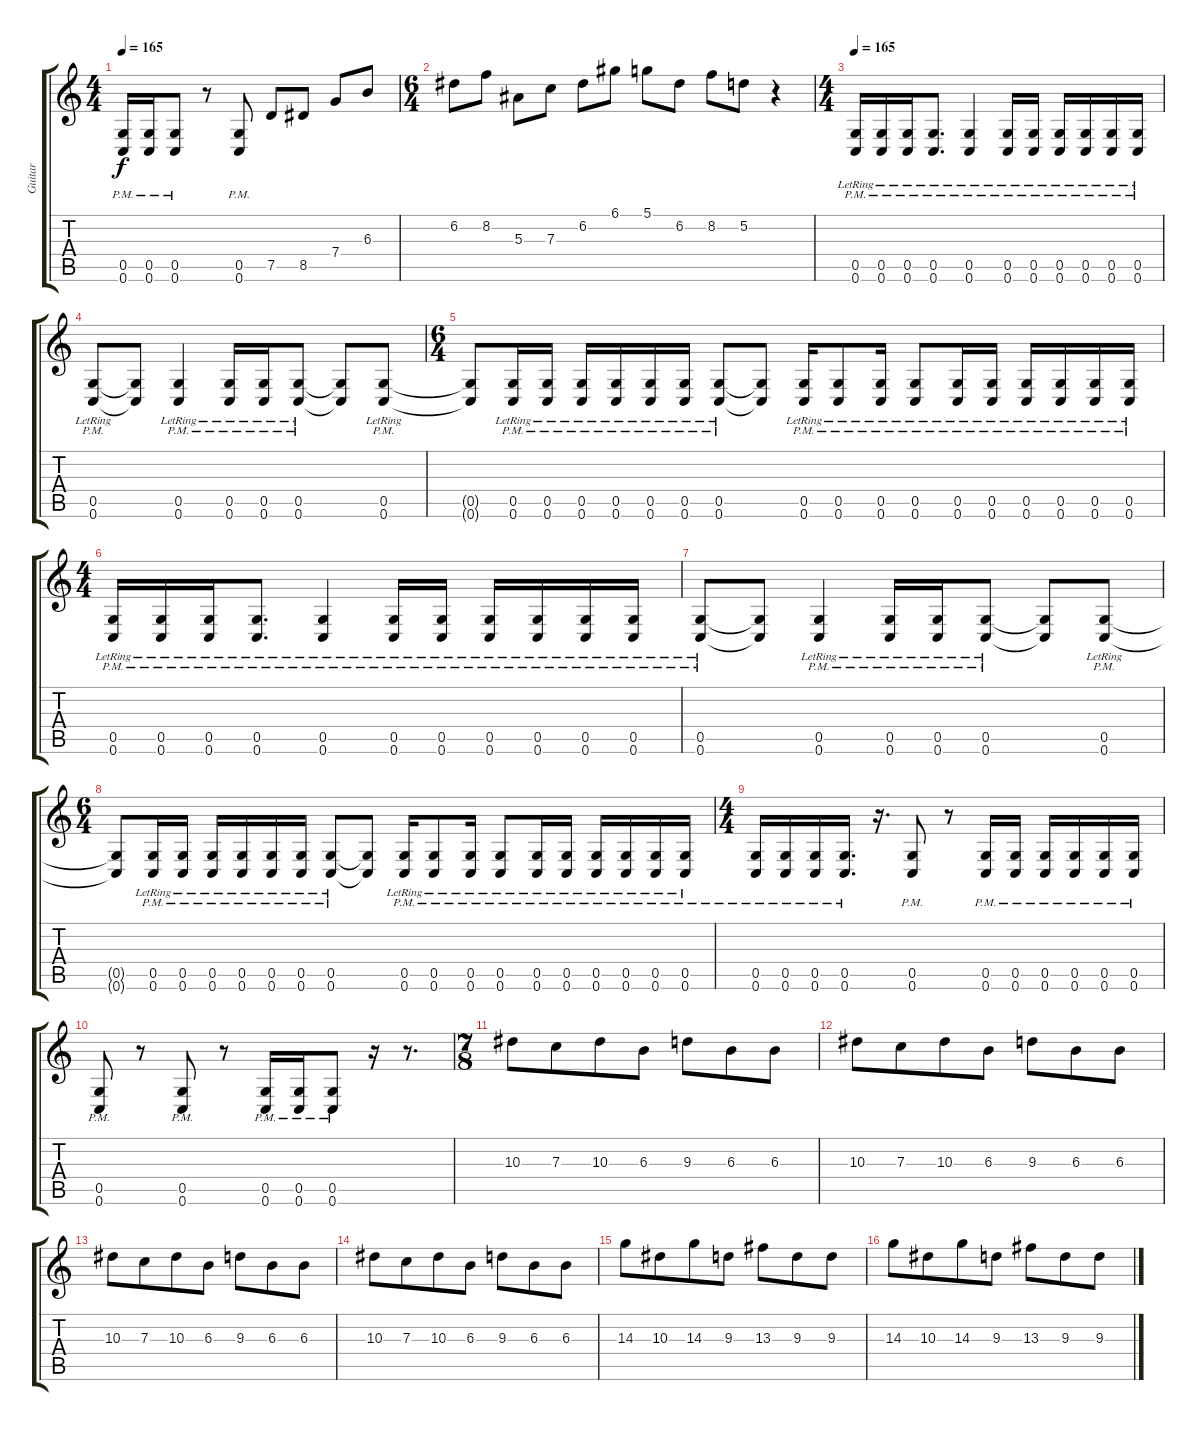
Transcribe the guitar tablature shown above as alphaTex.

\track ("Guitar" "Guitar") {instrument distortionguitar}
\staff {score tabs}
\tuning (D4 A3 F3 C3 G2 C2) {hide}
\ts (4 4)
\tempo 165
\clef g2
\ks c
(0.5{pm} 0.6{pm}).16{dy f} (0.5{pm} 0.6{pm}).16 (0.5{pm} 0.6{pm}).8 r.8 (0.5{pm} 0.6{pm}).8 7.5.8 8.5.8 7.4.8 6.3.8 |
\ts (6 4)
6.2.8 8.2.8 5.3.8 7.3.8 6.2.8 6.1.8 5.1.8 6.2.8 8.2.8 5.2.8 r.4 |
\ts (4 4)
\tempo 165
(0.5{pm lr} 0.6{pm lr}).16 (0.5{pm lr} 0.6{pm lr}).16 (0.5{pm lr} 0.6{pm lr}).16 (0.5{pm lr} 0.6{pm lr}).8{d} (0.5{pm lr} 0.6{pm lr}).4 (0.5{pm lr} 0.6{pm lr}).16 (0.5{pm lr} 0.6{pm lr}).16 (0.5{pm lr} 0.6{pm lr}).16 (0.5{pm lr} 0.6{pm lr}).16 (0.5{pm lr} 0.6{pm lr}).16 (0.5{pm lr} 0.6{pm lr}).16 |
(0.5{pm lr} 0.6{pm lr}).8 (0.5{t} 0.6{t}).8 (0.5{pm lr} 0.6{pm lr}).4 (0.5{pm lr} 0.6{pm lr}).16 (0.5{pm lr} 0.6{pm lr}).16 (0.5{pm lr} 0.6{pm lr}).8 (0.5{t} 0.6{t}).8 (0.5{pm lr} 0.6{pm lr}).8 |
\ts (6 4)
(0.5{t} 0.6{t}).8 (0.5{pm lr} 0.6{pm lr}).16 (0.5{pm lr} 0.6{pm lr}).16 (0.5{pm lr} 0.6{pm lr}).16 (0.5{pm lr} 0.6{pm lr}).16 (0.5{pm lr} 0.6{pm lr}).16 (0.5{pm lr} 0.6{pm lr}).16 (0.5{pm lr} 0.6{pm lr}).8 (0.5{t} 0.6{t}).8 (0.5{pm lr} 0.6{pm lr}).16 (0.5{pm lr} 0.6{pm lr}).8 (0.5{pm lr} 0.6{pm lr}).16 (0.5{pm lr} 0.6{pm lr}).8 (0.5{pm lr} 0.6{pm lr}).16 (0.5{pm lr} 0.6{pm lr}).16 (0.5{pm lr} 0.6{pm lr}).16 (0.5{pm lr} 0.6{pm lr}).16 (0.5{pm lr} 0.6{pm lr}).16 (0.5{pm lr} 0.6{pm lr}).16 |
\ts (4 4)
(0.5{pm lr} 0.6{pm lr}).16 (0.5{pm lr} 0.6{pm lr}).16 (0.5{pm lr} 0.6{pm lr}).16 (0.5{pm lr} 0.6{pm lr}).8{d} (0.5{pm lr} 0.6{pm lr}).4 (0.5{pm lr} 0.6{pm lr}).16 (0.5{pm lr} 0.6{pm lr}).16 (0.5{pm lr} 0.6{pm lr}).16 (0.5{pm lr} 0.6{pm lr}).16 (0.5{pm lr} 0.6{pm lr}).16 (0.5{pm lr} 0.6{pm lr}).16 |
(0.5{pm lr} 0.6{pm lr}).8 (0.5{t} 0.6{t}).8 (0.5{pm lr} 0.6{pm lr}).4 (0.5{pm lr} 0.6{pm lr}).16 (0.5{pm lr} 0.6{pm lr}).16 (0.5{pm lr} 0.6{pm lr}).8 (0.5{t} 0.6{t}).8 (0.5{pm lr} 0.6{pm lr}).8 |
\ts (6 4)
(0.5{t} 0.6{t}).8 (0.5{pm lr} 0.6{pm lr}).16 (0.5{pm lr} 0.6{pm lr}).16 (0.5{pm lr} 0.6{pm lr}).16 (0.5{pm lr} 0.6{pm lr}).16 (0.5{pm lr} 0.6{pm lr}).16 (0.5{pm lr} 0.6{pm lr}).16 (0.5{pm lr} 0.6{pm lr}).8 (0.5{t} 0.6{t}).8 (0.5{pm lr} 0.6{pm lr}).16 (0.5{pm lr} 0.6{pm lr}).8 (0.5{pm lr} 0.6{pm lr}).16 (0.5{pm lr} 0.6{pm lr}).8 (0.5{pm lr} 0.6{pm lr}).16 (0.5{pm lr} 0.6{pm lr}).16 (0.5{pm lr} 0.6{pm lr}).16 (0.5{pm lr} 0.6{pm lr}).16 (0.5{pm lr} 0.6{pm lr}).16 (0.5{pm lr} 0.6{pm lr}).16 |
\ts (4 4)
(0.5{pm} 0.6{pm}).16 (0.5{pm} 0.6{pm}).16 (0.5{pm} 0.6{pm}).16 (0.5{pm} 0.6{pm}).16{d} r.16{d} (0.5{pm} 0.6{pm}).8 r.8 (0.5{pm} 0.6{pm}).16 (0.5{pm} 0.6{pm}).16 (0.5{pm} 0.6{pm}).16 (0.5{pm} 0.6{pm}).16 (0.5{pm} 0.6{pm}).16 (0.5{pm} 0.6{pm}).16 |
(0.5{pm} 0.6{pm}).8 r.8 (0.5{pm} 0.6{pm}).8 r.8 (0.5{pm} 0.6{pm}).16 (0.5{pm} 0.6{pm}).16 (0.5{pm} 0.6{pm}).8 r.16 r.8{d} |
\ts (7 8)
10.3.8{volume 12} 7.3.8 10.3.8 6.3.8 9.3.8 6.3.8 6.3.8 |
10.3.8 7.3.8 10.3.8 6.3.8 9.3.8 6.3.8 6.3.8 |
10.3.8 7.3.8 10.3.8 6.3.8 9.3.8 6.3.8 6.3.8 |
10.3.8 7.3.8 10.3.8 6.3.8 9.3.8 6.3.8 6.3.8 |
14.3.8 10.3.8 14.3.8 9.3.8 13.3.8 9.3.8 9.3.8 |
14.3.8 10.3.8 14.3.8 9.3.8 13.3.8 9.3.8 9.3.8
